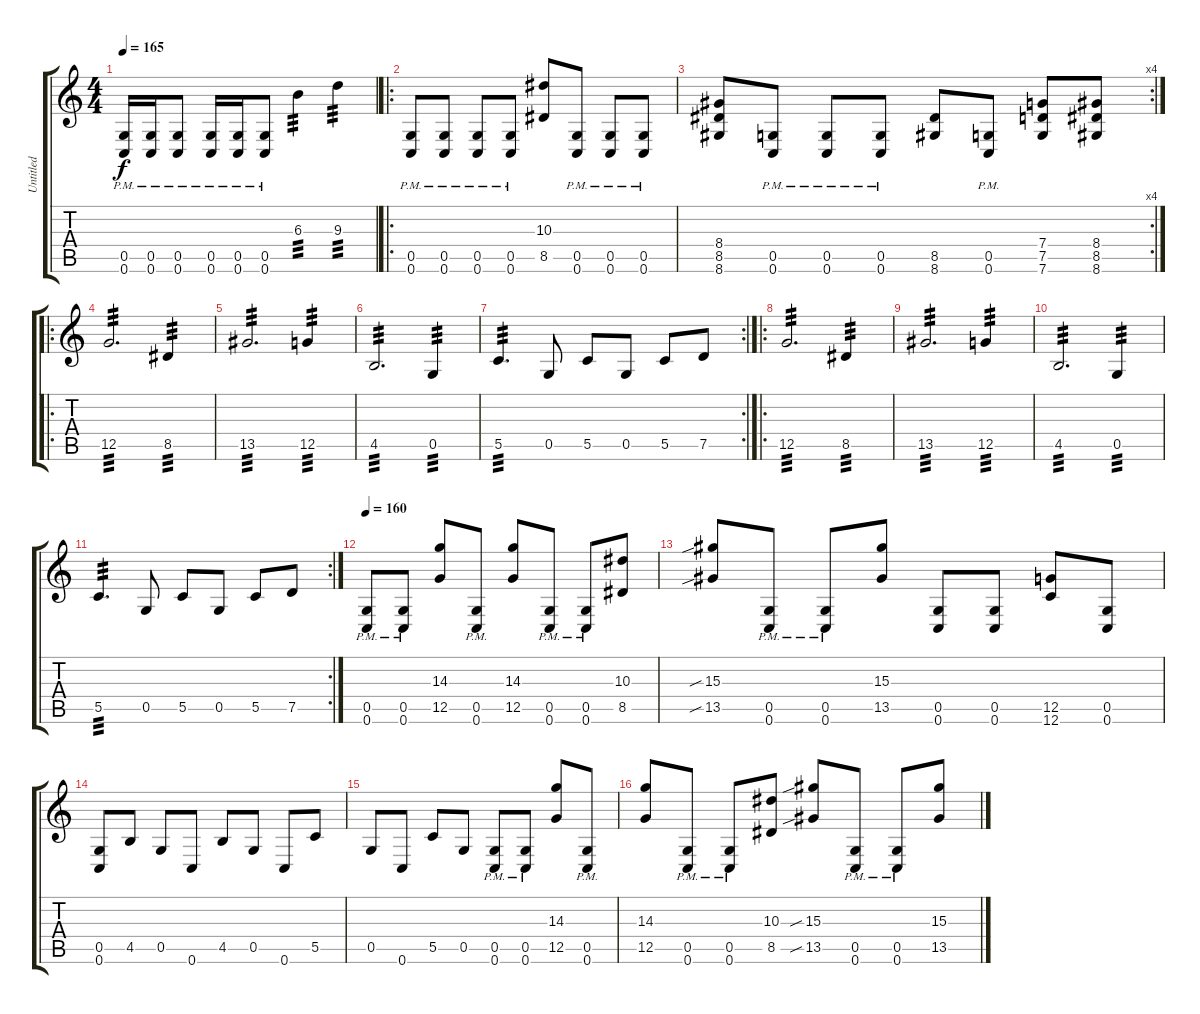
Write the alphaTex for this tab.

\track ("Untitled" "Untitled") {instrument distortionguitar}
\staff {score tabs}
\tuning (D4 A3 F3 C3 G2 C2) {hide}
\ts (4 4)
\tempo 165
\clef g2
\ks c
(0.5{pm} 0.6{pm}).16{dy f} (0.5{pm} 0.6{pm}).16 (0.5{pm} 0.6{pm}).8 (0.5{pm} 0.6{pm}).16 (0.5{pm} 0.6{pm}).16 (0.5{pm} 0.6{pm}).8 6.3.4{tp 3} 9.3.4{tp 3} |
\ro
(0.5{pm} 0.6{pm}).8 (0.5{pm} 0.6{pm}).8 (0.5{pm} 0.6{pm}).8 (0.5{pm} 0.6{pm}).8 (10.3 8.5).8 (0.5{pm} 0.6{pm}).8 (0.5{pm} 0.6{pm}).8 (0.5{pm} 0.6{pm}).8 |
\rc 4
(8.4 8.5 8.6).8 (0.5{pm} 0.6{pm}).8 (0.5{pm} 0.6{pm}).8 (0.5{pm} 0.6{pm}).8 (8.5 8.6).8 (0.5{pm} 0.6{pm}).8 (7.4 7.5 7.6).8 (8.4 8.5 8.6).8 |
\ro
12.5.2{d tp 3} 8.5.4{tp 3} |
13.5.2{d tp 3} 12.5.4{tp 3} |
4.5.2{d tp 3} 0.5.4{tp 3} |
\rc 2
5.5.4{d tp 3} 0.5.8 5.5.8 0.5.8 5.5.8 7.5.8 |
\ro
12.5.2{d tp 3} 8.5.4{tp 3} |
13.5.2{d tp 3} 12.5.4{tp 3} |
4.5.2{d tp 3} 0.5.4{tp 3} |
\rc 2
5.5.4{d tp 3} 0.5.8 5.5.8 0.5.8 5.5.8 7.5.8 |
\tempo 190
\tempo 160
(0.5{pm} 0.6{pm}).8 (0.5{pm} 0.6{pm}).8 (14.3 12.5).8 (0.5{pm} 0.6{pm}).8 (14.3 12.5).8 (0.5{pm} 0.6{pm}).8 (0.5{pm} 0.6{pm}).8 (10.3 8.5).8 |
(15.3{sib} 13.5{sib}).8 (0.5{pm} 0.6{pm}).8 (0.5{pm} 0.6{pm}).8 (15.3 13.5).8 (0.5 0.6).8 (0.5 0.6).8 (12.5 12.6).8 (0.5 0.6).8 |
(0.5 0.6).8 4.5.8 0.5.8 0.6.8 4.5.8 0.5.8 0.6.8 5.5.8 |
0.5.8 0.6.8 5.5.8 0.5.8 (0.5{pm} 0.6{pm}).8 (0.5{pm} 0.6{pm}).8 (14.3 12.5).8 (0.5{pm} 0.6{pm}).8 |
(14.3 12.5).8 (0.5{pm} 0.6{pm}).8 (0.5{pm} 0.6{pm}).8 (10.3 8.5).8 (15.3{sib} 13.5{sib}).8 (0.5{pm} 0.6{pm}).8 (0.5{pm} 0.6{pm}).8 (15.3 13.5).8
